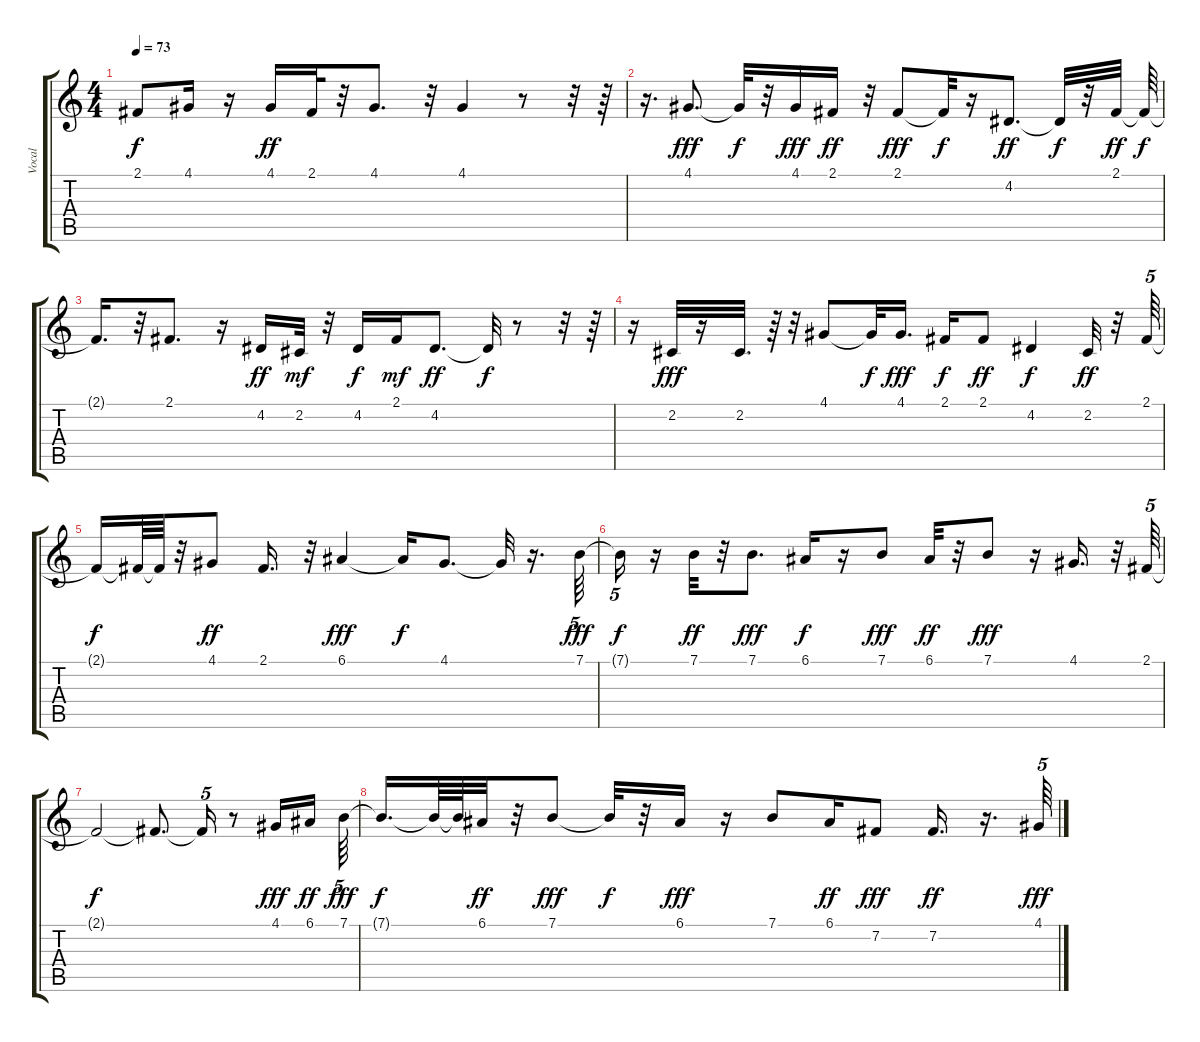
\track ("Vocal" "Vocal") {instrument vibraphone}
\staff {score tabs}
\tuning (E4 B3 G3 D3 A2 E2) {hide}
\ts (4 4)
\tempo 73
\clef g2
\ks c
2.1{t}.8{dy f} 4.1.16 r.16 4.1.16{dy ff} 2.1.32 r.32 4.1.8{d} r.32 4.1.4 r.8 r.32 r.64 |
r.16{d} 4.1.8{d dy fff} 4.1{t}.32{dy f} r.32 4.1.16{dy fff} 2.1.16{dy ff} r.32 2.1.8{dy fff} 2.1{t}.32{dy f} r.16 4.2.8{d dy ff} 4.2{t}.32{dy f} r.32 2.1.32{dy ff} 2.1{t}.64{dy f} |
2.1{t}.16{d} r.32 2.1.8{d} r.16 4.2.16{dy ff} 2.2.32{dy mf} r.32 4.2.16{dy f} 2.1.16{dy mf} 4.2.8{d dy ff} 4.2{t}.32{dy f} r.8 r.32 r.64 |
r.16 2.2.32{dy fff} r.16 2.2.32{d} r.64 r.32 4.1.8 4.1{t}.32{dy f} 4.1.16{d dy fff} 2.1.16{dy f} 2.1.8{dy ff} 4.2.4{dy f} 2.2.32{dy ff} r.32 2.1.64{tu (5 4)} |
2.1{t}.16{dy f} 2.1{t}.64 2.1{t}.64 r.32 4.1.8{dy ff} 2.1.16{d} r.32 6.1.4{dy fff} 6.1{t}.16{dy f} 4.1.8{d} 4.1{t}.32 r.16{d} 7.1.64{tu (5 4) dy fff} |
7.1{t}.16{tu (5 4) dy f} r.16 7.1.32{dy ff} r.32 7.1.8{d dy fff} 6.1.16{dy f} r.16 7.1.8{dy fff} 6.1.32{dy ff} r.32 7.1.8{dy fff} r.16 4.1.16{d} r.32 2.1.64{tu (5 4)} |
2.1{t}.2{dy f} 2.1{t}.8{d} 2.1{t}.16{tu (5 4)} r.8 4.1.16{dy fff} 6.1.16{dy ff beam splitsecondary} 7.1.64{tu (5 4) dy fff} |
7.1{t}.16{d dy f} 7.1{t}.64 7.1{t}.64 6.1.32{dy ff} r.32 7.1.8{dy fff} 7.1{t}.32{dy f} r.32 6.1.16{dy fff} r.16 7.1.8 6.1.16{dy ff} 7.2.8{dy fff} 7.2.16{d dy ff} r.16{d} 4.1.64{tu (5 4) dy fff}
